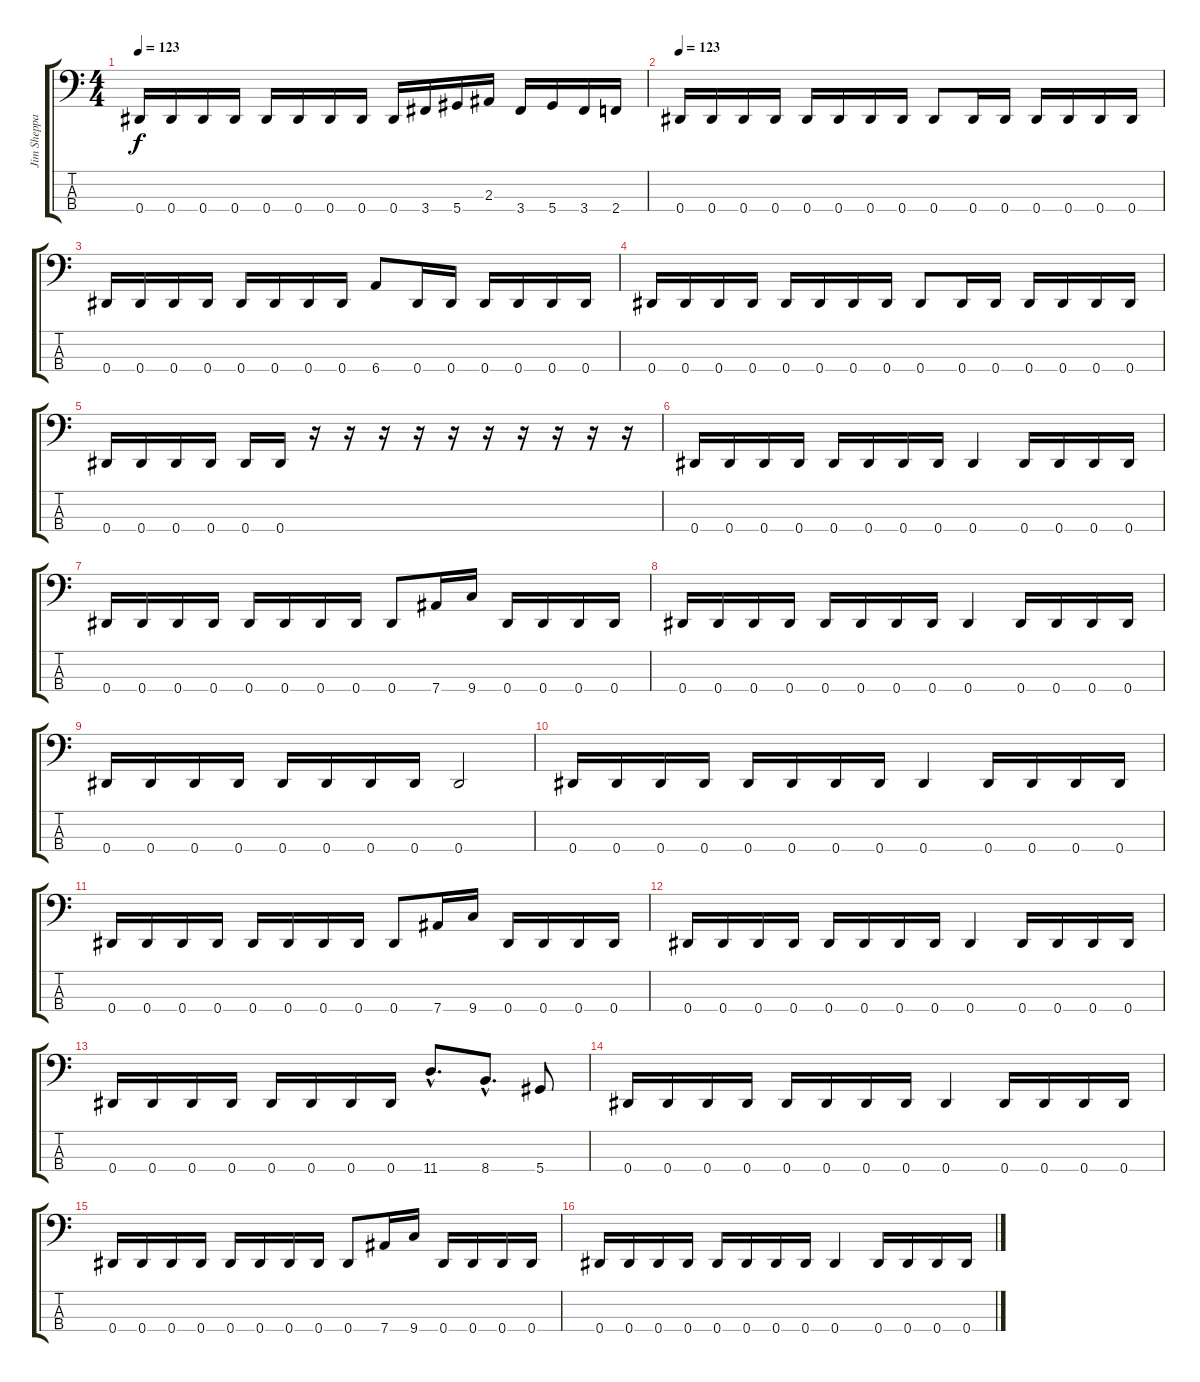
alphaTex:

\track ("Jim Sheppard" "Jim Sheppa") {instrument electricbassfinger}
\staff {score tabs}
\tuning (Gb2 Db2 Ab1 Eb1) {hide}
\ts (4 4)
\tempo 123
\clef f4
\ks c
0.4.16{dy f} 0.4.16 0.4.16 0.4.16 0.4.16 0.4.16 0.4.16 0.4.16 0.4.16 3.4.16 5.4.16 2.3.16 3.4.16 5.4.16 3.4.16 2.4.16 |
\tempo 123
0.4.16 0.4.16 0.4.16 0.4.16 0.4.16 0.4.16 0.4.16 0.4.16 0.4.8 0.4.16 0.4.16 0.4.16 0.4.16 0.4.16 0.4.16 |
0.4.16 0.4.16 0.4.16 0.4.16 0.4.16 0.4.16 0.4.16 0.4.16 6.4.8 0.4.16 0.4.16 0.4.16 0.4.16 0.4.16 0.4.16 |
0.4.16 0.4.16 0.4.16 0.4.16 0.4.16 0.4.16 0.4.16 0.4.16 0.4.8 0.4.16 0.4.16 0.4.16 0.4.16 0.4.16 0.4.16 |
0.4.16 0.4.16 0.4.16 0.4.16 0.4.16 0.4.16 r.16 r.16 r.16 r.16 r.16 r.16 r.16 r.16 r.16 r.16 |
0.4.16 0.4.16 0.4.16 0.4.16 0.4.16 0.4.16 0.4.16 0.4.16 0.4.4 0.4.16 0.4.16 0.4.16 0.4.16 |
0.4.16 0.4.16 0.4.16 0.4.16 0.4.16 0.4.16 0.4.16 0.4.16 0.4.8 7.4.16 9.4.16 0.4.16 0.4.16 0.4.16 0.4.16 |
0.4.16 0.4.16 0.4.16 0.4.16 0.4.16 0.4.16 0.4.16 0.4.16 0.4.4 0.4.16 0.4.16 0.4.16 0.4.16 |
0.4.16 0.4.16 0.4.16 0.4.16 0.4.16 0.4.16 0.4.16 0.4.16 0.4.2 |
0.4.16 0.4.16 0.4.16 0.4.16 0.4.16 0.4.16 0.4.16 0.4.16 0.4.4 0.4.16 0.4.16 0.4.16 0.4.16 |
0.4.16 0.4.16 0.4.16 0.4.16 0.4.16 0.4.16 0.4.16 0.4.16 0.4.8 7.4.16 9.4.16 0.4.16 0.4.16 0.4.16 0.4.16 |
0.4.16 0.4.16 0.4.16 0.4.16 0.4.16 0.4.16 0.4.16 0.4.16 0.4.4 0.4.16 0.4.16 0.4.16 0.4.16 |
0.4.16 0.4.16 0.4.16 0.4.16 0.4.16 0.4.16 0.4.16 0.4.16 11.4{hac}.8{d} 8.4{hac}.8{d} 5.4.8 |
0.4.16 0.4.16 0.4.16 0.4.16 0.4.16 0.4.16 0.4.16 0.4.16 0.4.4 0.4.16 0.4.16 0.4.16 0.4.16 |
0.4.16 0.4.16 0.4.16 0.4.16 0.4.16 0.4.16 0.4.16 0.4.16 0.4.8 7.4.16 9.4.16 0.4.16 0.4.16 0.4.16 0.4.16 |
0.4.16 0.4.16 0.4.16 0.4.16 0.4.16 0.4.16 0.4.16 0.4.16 0.4.4 0.4.16 0.4.16 0.4.16 0.4.16
